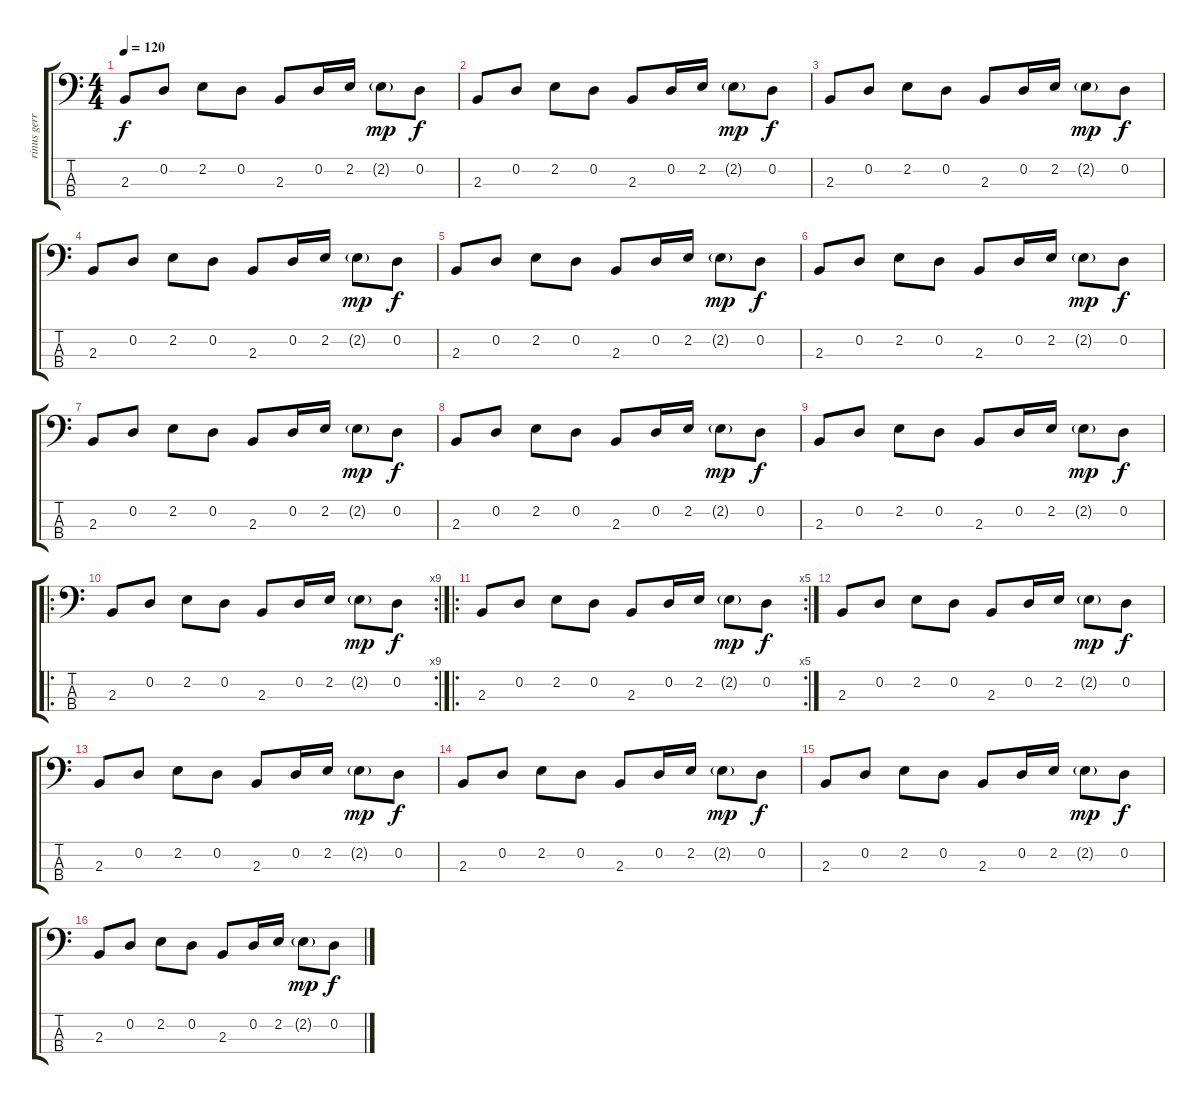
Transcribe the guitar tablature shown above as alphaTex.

\track ("rinus gerritsen" "rinus gerr") {instrument acousticbass}
\staff {score tabs}
\tuning (G2 D2 A1 E1) {hide}
\ts (4 4)
\tempo 120
\clef f4
\ks c
2.3.8{dy f} 0.2.8 2.2.8 0.2.8 2.3.8 0.2.16 2.2.16 2.2{g}.8{dy mp} 0.2.8{dy f} |
2.3.8 0.2.8 2.2.8 0.2.8 2.3.8 0.2.16 2.2.16 2.2{g}.8{dy mp} 0.2.8{dy f} |
2.3.8 0.2.8 2.2.8 0.2.8 2.3.8 0.2.16 2.2.16 2.2{g}.8{dy mp} 0.2.8{dy f} |
2.3.8 0.2.8 2.2.8 0.2.8 2.3.8 0.2.16 2.2.16 2.2{g}.8{dy mp} 0.2.8{dy f} |
2.3.8 0.2.8 2.2.8 0.2.8 2.3.8 0.2.16 2.2.16 2.2{g}.8{dy mp} 0.2.8{dy f} |
2.3.8 0.2.8 2.2.8 0.2.8 2.3.8 0.2.16 2.2.16 2.2{g}.8{dy mp} 0.2.8{dy f} |
2.3.8 0.2.8 2.2.8 0.2.8 2.3.8 0.2.16 2.2.16 2.2{g}.8{dy mp} 0.2.8{dy f} |
2.3.8 0.2.8 2.2.8 0.2.8 2.3.8 0.2.16 2.2.16 2.2{g}.8{dy mp} 0.2.8{dy f} |
2.3.8 0.2.8 2.2.8 0.2.8 2.3.8 0.2.16 2.2.16 2.2{g}.8{dy mp} 0.2.8{dy f} |
\ro
\rc 9
2.3.8 0.2.8 2.2.8 0.2.8 2.3.8 0.2.16 2.2.16 2.2{g}.8{dy mp} 0.2.8{dy f} |
\ro
\rc 5
2.3.8 0.2.8 2.2.8 0.2.8 2.3.8 0.2.16 2.2.16 2.2{g}.8{dy mp} 0.2.8{dy f} |
2.3.8 0.2.8 2.2.8 0.2.8 2.3.8 0.2.16 2.2.16 2.2{g}.8{dy mp} 0.2.8{dy f} |
2.3.8 0.2.8 2.2.8 0.2.8 2.3.8 0.2.16 2.2.16 2.2{g}.8{dy mp} 0.2.8{dy f} |
2.3.8 0.2.8 2.2.8 0.2.8 2.3.8 0.2.16 2.2.16 2.2{g}.8{dy mp} 0.2.8{dy f} |
2.3.8 0.2.8 2.2.8 0.2.8 2.3.8 0.2.16 2.2.16 2.2{g}.8{dy mp} 0.2.8{dy f} |
2.3.8 0.2.8 2.2.8 0.2.8 2.3.8 0.2.16 2.2.16 2.2{g}.8{dy mp} 0.2.8{dy f}
